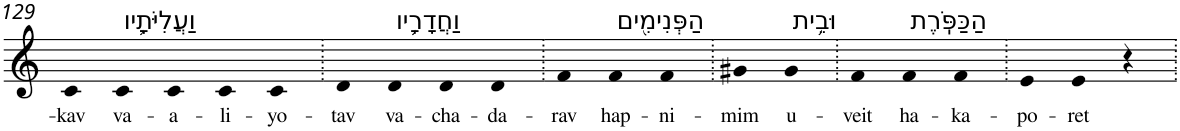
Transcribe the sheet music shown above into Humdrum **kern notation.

**kern	**text
*part1	*part1
*staff1	*staff1
*I"Piano	*
*I'Pno	*
!!LO:PB:g=z
*clefG2	*
*k[]	*
=129	=129
!	!LO:LY:b
4c	-kav
!LO:TX:a:t=וַעֲלִיֹּתָ֛יו	!
!	!LO:LY:b
4c	va-
!	!LO:LY:b
4c	-a-
!	!LO:LY:b
4c	-li-
!	!LO:LY:b
4c	-yo-
=130.	=130.
!	!LO:LY:b
4d	-tav
!LO:TX:a:t=וַחֲדָרָ֥יו	!
!	!LO:LY:b
4d	va-
!	!LO:LY:b
4d	-cha-
!	!LO:LY:b
4d	-da-
=131.	=131.
!	!LO:LY:b
4f	-rav
!LO:TX:a:t=הַפְּנִימִ֖ים	!
!	!LO:LY:b
4f	hap-
!	!LO:LY:b
4f	-ni-
=132.	=132.
!	!LO:LY:b
4g#X	-mim
!LO:TX:a:t=וּבֵ֥ית	!
!	!LO:LY:b
4g#	u-
=133.	=133.
!	!LO:LY:b
4f	-veit
!LO:TX:a:t=הַכַּפֹּֽרֶת	!
!	!LO:LY:b
4f	ha-
!	!LO:LY:b
4f	-ka-
=134.	=134.
!	!LO:LY:b
4e	-po-
!	!LO:LY:b
4e	-ret
4r	.
=.	=.
*-	*-
